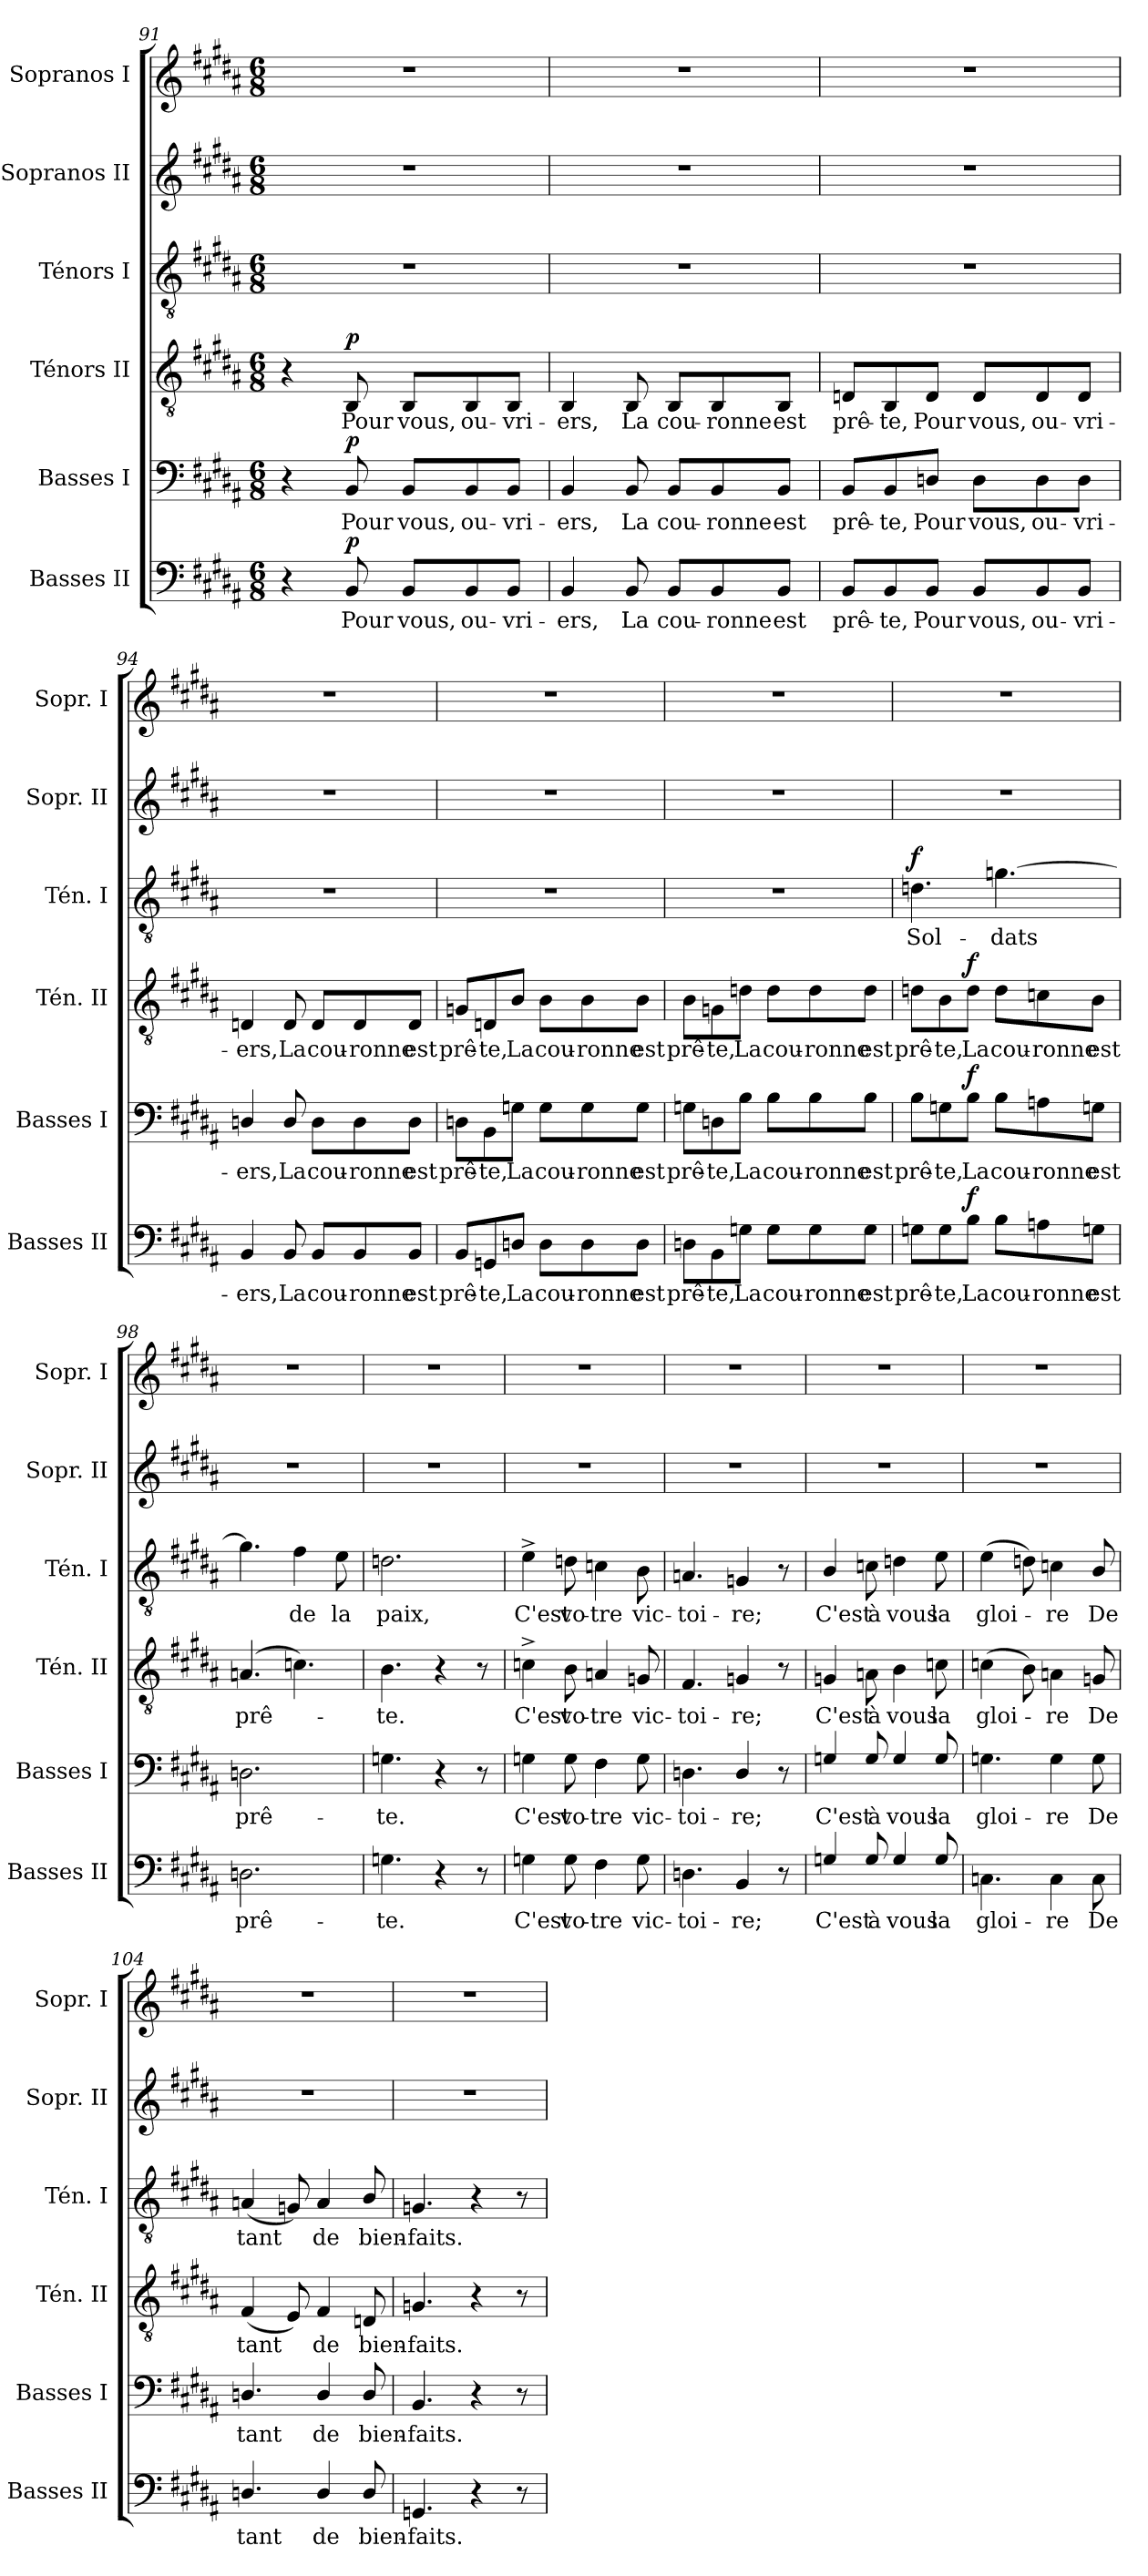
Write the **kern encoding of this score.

**kern	**text	**dynam	**kern	**text	**dynam	**kern	**text	**dynam	**kern	**text	**dynam	**kern	**kern
*part6	*part6	*part6	*part5	*part5	*part5	*part4	*part4	*part4	*part3	*part3	*part3	*part2	*part1
*staff6	*staff6	*staff6	*staff5	*staff5	*staff5	*staff4	*staff4	*staff4	*staff3	*staff3	*staff3	*staff2	*staff1
*I"Basses II	*	*	*I"Basses I	*	*	*I"Ténors II	*	*	*I"Ténors I	*	*	*I"Sopranos II	*I"Sopranos I
*I'Basses II	*	*	*I'Basses I	*	*	*I'Tén. II	*	*	*I'Tén. I	*	*	*I'Sopr. II	*I'Sopr. I
*clefF4	*	*	*clefF4	*	*	*clefGv2	*	*	*clefGv2	*	*	*clefG2	*clefG2
*k[f#c#g#d#a#]	*	*	*k[f#c#g#d#a#]	*	*	*k[f#c#g#d#a#]	*	*	*k[f#c#g#d#a#]	*	*	*k[f#c#g#d#a#]	*k[f#c#g#d#a#]
*M6/8	*	*	*M6/8	*	*	*M6/8	*	*	*M6/8	*	*	*M6/8	*M6/8
=91	=91	=91	=91	=91	=91	=91	=91	=91	=91	=91	=91	=91	=91
4r	.	.	4r	.	.	4r	.	.	2.r	.	.	2.r	2.r
!	!LO:LY:b	!LO:DY:a	!	!LO:LY:b	!LO:DY:a	!	!LO:LY:b	!LO:DY:a	!	!	!	!	!
8BB/	Pour	p	8BB/	Pour	p	8BB/	Pour	p	.	.	.	.	.
!	!LO:LY:b	!	!	!LO:LY:b	!	!	!LO:LY:b	!	!	!	!	!	!
8BB/L	vous,	.	8BB/L	vous,	.	8BB/L	vous,	.	.	.	.	.	.
!	!LO:LY:b	!	!	!LO:LY:b	!	!	!LO:LY:b	!	!	!	!	!	!
8BB/	ou-	.	8BB/	ou-	.	8BB/	ou-	.	.	.	.	.	.
!	!LO:LY:b	!	!	!LO:LY:b	!	!	!LO:LY:b	!	!	!	!	!	!
8BB/J	-vri-	.	8BB/J	-vri-	.	8BB/J	-vri-	.	.	.	.	.	.
=92	=92	=92	=92	=92	=92	=92	=92	=92	=92	=92	=92	=92	=92
!	!LO:LY:b	!	!	!LO:LY:b	!	!	!LO:LY:b	!	!	!	!	!	!
4BB/	-ers,	.	4BB/	-ers,	.	4BB/	-ers,	.	2.r	.	.	2.r	2.r
!	!LO:LY:b	!	!	!LO:LY:b	!	!	!LO:LY:b	!	!	!	!	!	!
8BB/	La	.	8BB/	La	.	8BB/	La	.	.	.	.	.	.
!	!LO:LY:b	!	!	!LO:LY:b	!	!	!LO:LY:b	!	!	!	!	!	!
8BB/L	cou-	.	8BB/L	cou-	.	8BB/L	cou-	.	.	.	.	.	.
!	!LO:LY:b	!	!	!LO:LY:b	!	!	!LO:LY:b	!	!	!	!	!	!
8BB/	-ronne	.	8BB/	-ronne	.	8BB/	-ronne	.	.	.	.	.	.
!	!LO:LY:b	!	!	!LO:LY:b	!	!	!LO:LY:b	!	!	!	!	!	!
8BB/J	est	.	8BB/J	est	.	8BB/J	est	.	.	.	.	.	.
=93	=93	=93	=93	=93	=93	=93	=93	=93	=93	=93	=93	=93	=93
!	!LO:LY:b	!	!	!LO:LY:b	!	!	!LO:LY:b	!	!	!	!	!	!
8BB/L	prê-	.	8BB/L	prê-	.	8Dn/L	prê-	.	2.r	.	.	2.r	2.r
!	!LO:LY:b	!	!	!LO:LY:b	!	!	!LO:LY:b	!	!	!	!	!	!
8BB/	-te,	.	8BB/	-te,	.	8BB/	-te,	.	.	.	.	.	.
!	!LO:LY:b	!	!	!LO:LY:b	!	!	!LO:LY:b	!	!	!	!	!	!
8BB/J	Pour	.	8Dn/J	Pour	.	8D/J	Pour	.	.	.	.	.	.
!	!LO:LY:b	!	!	!LO:LY:b	!	!	!LO:LY:b	!	!	!	!	!	!
8BB/L	vous,	.	8D\L	vous,	.	8D/L	vous,	.	.	.	.	.	.
!	!LO:LY:b	!	!	!LO:LY:b	!	!	!LO:LY:b	!	!	!	!	!	!
8BB/	ou-	.	8D\	ou-	.	8D/	ou-	.	.	.	.	.	.
!	!LO:LY:b	!	!	!LO:LY:b	!	!	!LO:LY:b	!	!	!	!	!	!
8BB/J	-vri-	.	8D\J	-vri-	.	8D/J	-vri-	.	.	.	.	.	.
!!LO:PB:g=z
=94	=94	=94	=94	=94	=94	=94	=94	=94	=94	=94	=94	=94	=94
!	!LO:LY:b	!	!	!LO:LY:b	!	!	!LO:LY:b	!	!	!	!	!	!
4BB/	-ers,	.	4Dn/	-ers,	.	4Dn/	-ers,	.	2.r	.	.	2.r	2.r
!	!LO:LY:b	!	!	!LO:LY:b	!	!	!LO:LY:b	!	!	!	!	!	!
8BB/	La	.	8D/	La	.	8D/	La	.	.	.	.	.	.
!	!LO:LY:b	!	!	!LO:LY:b	!	!	!LO:LY:b	!	!	!	!	!	!
8BB/L	cou-	.	8D\L	cou-	.	8D/L	cou-	.	.	.	.	.	.
!	!LO:LY:b	!	!	!LO:LY:b	!	!	!LO:LY:b	!	!	!	!	!	!
8BB/	-ronne	.	8D\	-ronne	.	8D/	-ronne	.	.	.	.	.	.
!	!LO:LY:b	!	!	!LO:LY:b	!	!	!LO:LY:b	!	!	!	!	!	!
8BB/J	est	.	8D\J	est	.	8D/J	est	.	.	.	.	.	.
=95	=95	=95	=95	=95	=95	=95	=95	=95	=95	=95	=95	=95	=95
!	!LO:LY:b	!	!	!LO:LY:b	!	!	!LO:LY:b	!	!	!	!	!	!
8BB/L	prê-	.	8Dn\L	prê-	.	8Gn/L	prê-	.	2.r	.	.	2.r	2.r
!	!LO:LY:b	!	!	!LO:LY:b	!	!	!LO:LY:b	!	!	!	!	!	!
8GGn/	-te,	.	8BB\	-te,	.	8Dn/	-te,	.	.	.	.	.	.
!	!LO:LY:b	!	!	!LO:LY:b	!	!	!LO:LY:b	!	!	!	!	!	!
8Dn/J	La	.	8Gn\J	La	.	8B/J	La	.	.	.	.	.	.
!	!LO:LY:b	!	!	!LO:LY:b	!	!	!LO:LY:b	!	!	!	!	!	!
8D\L	cou-	.	8G\L	cou-	.	8B\L	cou-	.	.	.	.	.	.
!	!LO:LY:b	!	!	!LO:LY:b	!	!	!LO:LY:b	!	!	!	!	!	!
8D\	-ronne	.	8G\	-ronne	.	8B\	-ronne	.	.	.	.	.	.
!	!LO:LY:b	!	!	!LO:LY:b	!	!	!LO:LY:b	!	!	!	!	!	!
8D\J	est	.	8G\J	est	.	8B\J	est	.	.	.	.	.	.
=96	=96	=96	=96	=96	=96	=96	=96	=96	=96	=96	=96	=96	=96
!	!LO:LY:b	!	!	!LO:LY:b	!	!	!LO:LY:b	!	!	!	!	!	!
8Dn\L	prê-	.	8Gn\L	prê-	.	8B\L	prê-	.	2.r	.	.	2.r	2.r
!	!LO:LY:b	!	!	!LO:LY:b	!	!	!LO:LY:b	!	!	!	!	!	!
8BB\	-te,	.	8Dn\	-te,	.	8Gn\	-te,	.	.	.	.	.	.
!	!LO:LY:b	!	!	!LO:LY:b	!	!	!LO:LY:b	!	!	!	!	!	!
8Gn\J	La	.	8B\J	La	.	8dn\J	La	.	.	.	.	.	.
!	!LO:LY:b	!	!	!LO:LY:b	!	!	!LO:LY:b	!	!	!	!	!	!
8G\L	cou-	.	8B\L	cou-	.	8d\L	cou-	.	.	.	.	.	.
!	!LO:LY:b	!	!	!LO:LY:b	!	!	!LO:LY:b	!	!	!	!	!	!
8G\	-ronne	.	8B\	-ronne	.	8d\	-ronne	.	.	.	.	.	.
!	!LO:LY:b	!	!	!LO:LY:b	!	!	!LO:LY:b	!	!	!	!	!	!
8G\J	est	.	8B\J	est	.	8d\J	est	.	.	.	.	.	.
!!LO:PB:g=z
=97	=97	=97	=97	=97	=97	=97	=97	=97	=97	=97	=97	=97	=97
!	!LO:LY:b	!	!	!LO:LY:b	!	!	!LO:LY:b	!	!	!LO:LY:b	!LO:DY:a	!	!
8Gn\L	prê-	.	8B\L	prê-	.	8dn\L	prê-	.	4.dn\	Sol-	f	2.r	2.r
!	!LO:LY:b	!	!	!LO:LY:b	!	!	!LO:LY:b	!	!	!	!	!	!
8G\	-te,	.	8Gn\	-te,	.	8B\	-te,	.	.	.	.	.	.
!	!LO:LY:b	!LO:DY:a	!	!LO:LY:b	!LO:DY:a	!	!LO:LY:b	!LO:DY:a	!	!	!	!	!
8B\J	La	f	8B\J	La	f	8d\J	La	f	.	.	.	.	.
!	!LO:LY:b	!	!	!LO:LY:b	!	!	!LO:LY:b	!	!	!LO:LY:b	!	!	!
8B\L	cou-	.	8B\L	cou-	.	8d\L	cou-	.	[4.gn\	-dats	.	.	.
!	!LO:LY:b	!	!	!LO:LY:b	!	!	!LO:LY:b	!	!	!	!	!	!
8An\	-ronne	.	8An\	-ronne	.	8cn\	-ronne	.	.	.	.	.	.
!	!LO:LY:b	!	!	!LO:LY:b	!	!	!LO:LY:b	!	!	!	!	!	!
8Gn\J	est	.	8Gn\J	est	.	8B\J	est	.	.	.	.	.	.
=98	=98	=98	=98	=98	=98	=98	=98	=98	=98	=98	=98	=98	=98
!	!LO:LY:b	!	!	!LO:LY:b	!	!	!LO:LY:b	!	!	!	!	!	!
2.Dn\	prê-	.	2.Dn\	prê-	.	(>4.An/	prê-	.	4.g\]	.	.	2.r	2.r
!	!	!	!	!	!	!	!	!	!	!LO:LY:b	!	!	!
.	.	.	.	.	.	4.cn\)	.	.	4f#\	de	.	.	.
!	!	!	!	!	!	!	!	!	!	!LO:LY:b	!	!	!
.	.	.	.	.	.	.	.	.	8e\	la	.	.	.
=99	=99	=99	=99	=99	=99	=99	=99	=99	=99	=99	=99	=99	=99
!	!LO:LY:b	!	!	!LO:LY:b	!	!	!LO:LY:b	!	!	!LO:LY:b	!	!	!
4.Gn\	-te.	.	4.Gn\	-te.	.	4.B\	te.	.	2.dn\	paix,	.	2.r	2.r
4r	.	.	4r	.	.	4r	.	.	.	.	.	.	.
8r	.	.	8r	.	.	8r	.	.	.	.	.	.	.
=100	=100	=100	=100	=100	=100	=100	=100	=100	=100	=100	=100	=100	=100
!	!LO:LY:b	!	!	!LO:LY:b	!	!	!LO:LY:b	!	!	!LO:LY:b	!	!	!
4Gn\	C'est	.	4Gn\	C'est	.	4cn^\	C'est	.	4e^\	C'est	.	2.r	2.r
!	!LO:LY:b	!	!	!LO:LY:b	!	!	!LO:LY:b	!	!	!LO:LY:b	!	!	!
8G\	vo-	.	8G\	vo-	.	8B\	vo-	.	8dn\	vo-	.	.	.
!	!LO:LY:b	!	!	!LO:LY:b	!	!	!LO:LY:b	!	!	!LO:LY:b	!	!	!
4F#\	-tre	.	4F#\	-tre	.	4An/	-tre	.	4cn\	-tre	.	.	.
!	!LO:LY:b	!	!	!LO:LY:b	!	!	!LO:LY:b	!	!	!LO:LY:b	!	!	!
8G\	vic-	.	8G\	vic-	.	8Gn/	vic-	.	8B\	vic-	.	.	.
=101	=101	=101	=101	=101	=101	=101	=101	=101	=101	=101	=101	=101	=101
!	!LO:LY:b	!	!	!LO:LY:b	!	!	!LO:LY:b	!	!	!LO:LY:b	!	!	!
4.Dn\	-toi-	.	4.Dn\	-toi-	.	4.F#/	-toi-	.	4.An/	-toi-	.	2.r	2.r
!	!LO:LY:b	!	!	!LO:LY:b	!	!	!LO:LY:b	!	!	!LO:LY:b	!	!	!
4BB/	-re;	.	4D/	-re;	.	4Gn/	-re;	.	4Gn/	-re;	.	.	.
8r	.	.	8r	.	.	8r	.	.	8r	.	.	.	.
=102	=102	=102	=102	=102	=102	=102	=102	=102	=102	=102	=102	=102	=102
!	!LO:LY:b	!	!	!LO:LY:b	!	!	!LO:LY:b	!	!	!LO:LY:b	!	!	!
4Gn/	C'est	.	4Gn/	C'est	.	4Gn/	C'est	.	4B/	C'est	.	2.r	2.r
!	!LO:LY:b	!	!	!LO:LY:b	!	!	!LO:LY:b	!	!	!LO:LY:b	!	!	!
8G/	à	.	8G/	à	.	8An\	à	.	8cn\	à	.	.	.
!	!LO:LY:b	!	!	!LO:LY:b	!	!	!LO:LY:b	!	!	!LO:LY:b	!	!	!
4G/	vous	.	4G/	vous	.	4B\	vous	.	4dn\	vous	.	.	.
!	!LO:LY:b	!	!	!LO:LY:b	!	!	!LO:LY:b	!	!	!LO:LY:b	!	!	!
8G/	la	.	8G/	la	.	8cn\	la	.	8e\	la	.	.	.
!!LO:PB:g=z
=103	=103	=103	=103	=103	=103	=103	=103	=103	=103	=103	=103	=103	=103
!	!LO:LY:b	!	!	!LO:LY:b	!	!	!LO:LY:b	!	!	!LO:LY:b	!	!	!
4.Cn\	gloi-	.	4.Gn\	gloi-	.	(>4cn\	gloi-	.	(>4e\	gloi-	.	2.r	2.r
.	.	.	.	.	.	8B\)	.	.	8dn\)	.	.	.	.
!	!LO:LY:b	!	!	!LO:LY:b	!	!	!LO:LY:b	!	!	!LO:LY:b	!	!	!
4C\	-re	.	4G\	-re	.	4An\	-re	.	4cn\	-re	.	.	.
!	!LO:LY:b	!	!	!LO:LY:b	!	!	!LO:LY:b	!	!	!LO:LY:b	!	!	!
8C\	De	.	8G\	De	.	8Gn/	De	.	8B/	De	.	.	.
=104	=104	=104	=104	=104	=104	=104	=104	=104	=104	=104	=104	=104	=104
!	!LO:LY:b	!	!	!LO:LY:b	!	!	!LO:LY:b	!	!	!LO:LY:b	!	!	!
4.Dn/	tant	.	4.Dn/	tant	.	(<4F#/	tant	.	(<4An/	tant	.	2.r	2.r
.	.	.	.	.	.	8E/)	.	.	8Gn/)	.	.	.	.
!	!LO:LY:b	!	!	!LO:LY:b	!	!	!LO:LY:b	!	!	!LO:LY:b	!	!	!
4D/	de	.	4D/	de	.	4F#/	de	.	4A/	de	.	.	.
!	!LO:LY:b	!	!	!LO:LY:b	!	!	!LO:LY:b	!	!	!LO:LY:b	!	!	!
8D/	bien-	.	8D/	bien-	.	8Dn/	bien-	.	8B/	bien-	.	.	.
=105	=105	=105	=105	=105	=105	=105	=105	=105	=105	=105	=105	=105	=105
!	!LO:LY:b	!	!	!LO:LY:b	!	!	!LO:LY:b	!	!	!LO:LY:b	!	!	!
4.GGn/	-faits.	.	4.BB/	-faits.	.	4.Gn/	-faits.	.	4.Gn/	-faits.	.	2.r	2.r
4r	.	.	4r	.	.	4r	.	.	4r	.	.	.	.
8r	.	.	8r	.	.	8r	.	.	8r	.	.	.	.
=	=	=	=	=	=	=	=	=	=	=	=	=	=
*-	*-	*-	*-	*-	*-	*-	*-	*-	*-	*-	*-	*-	*-
